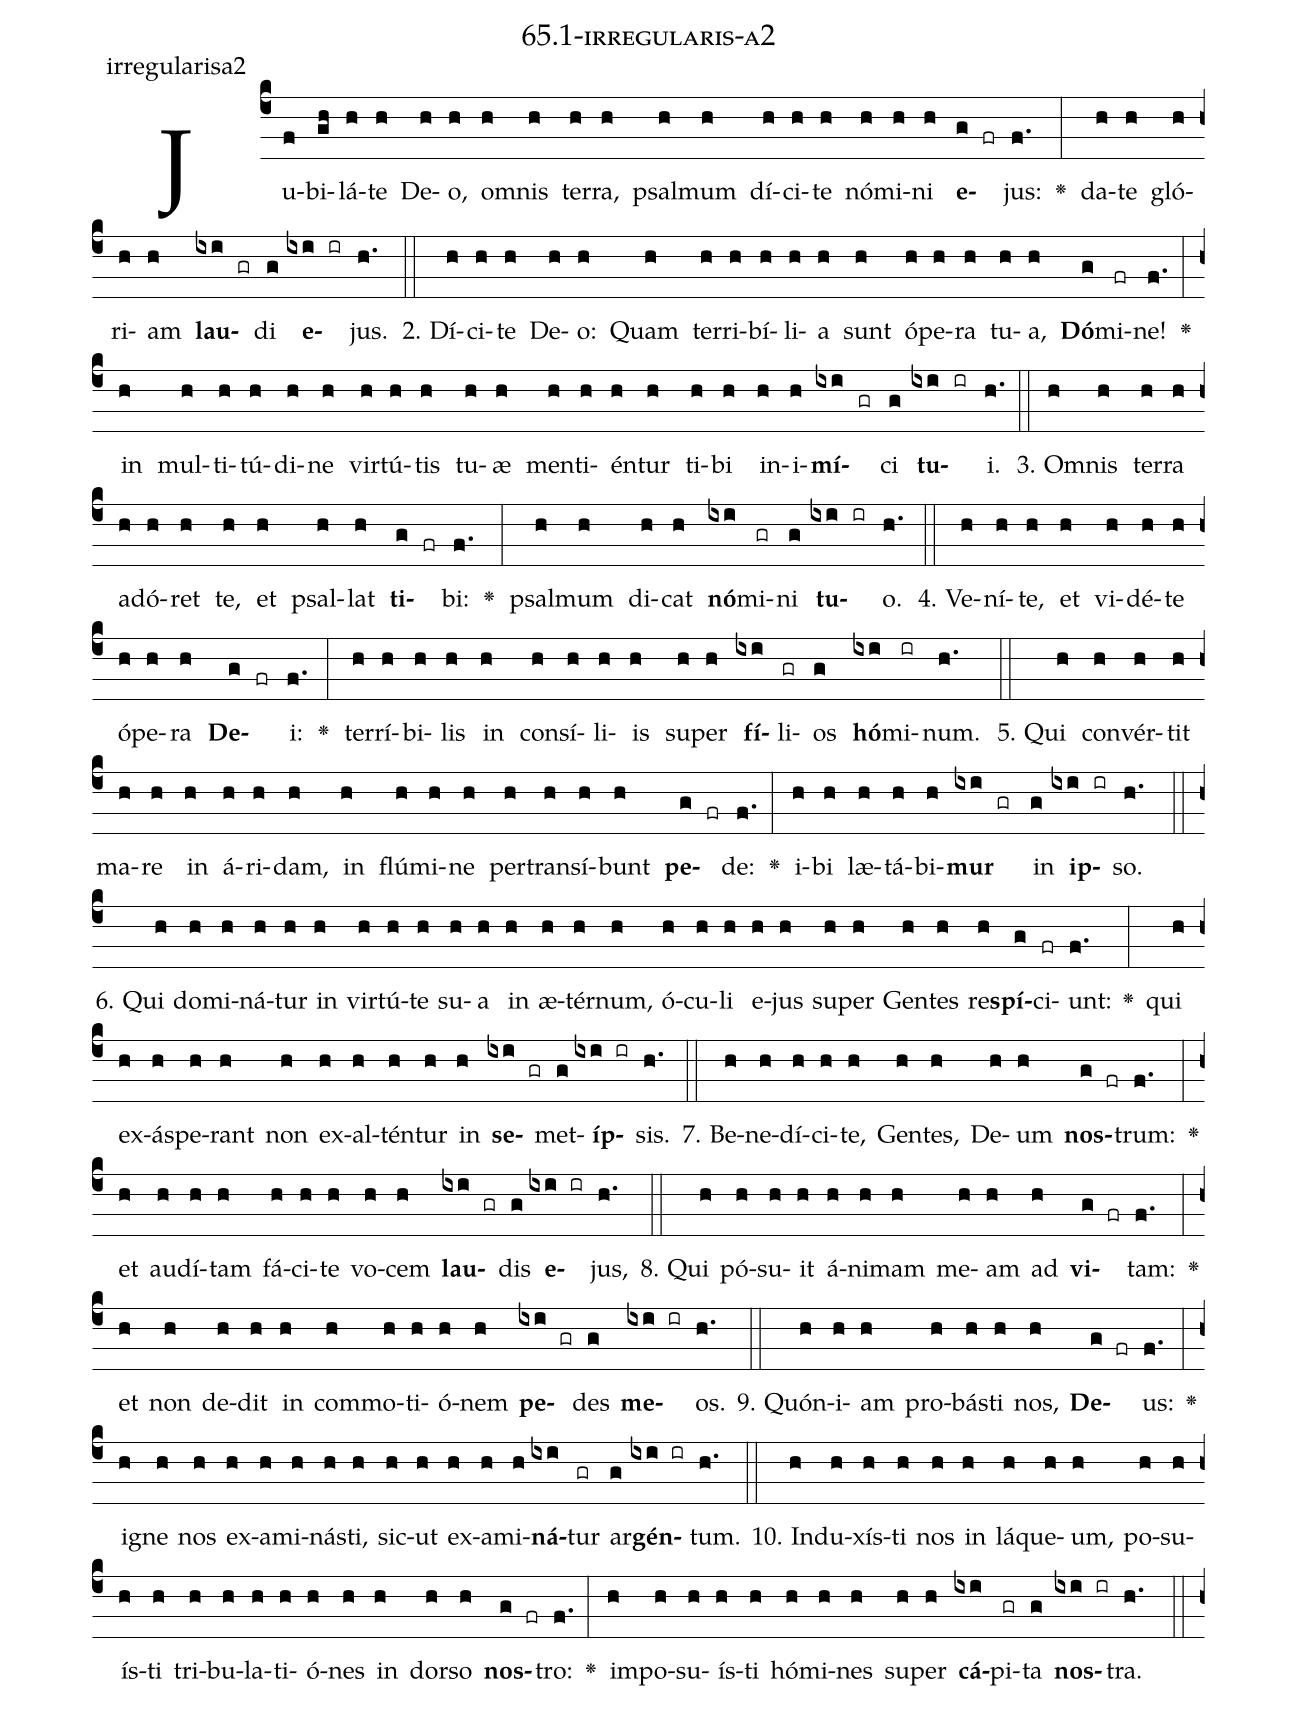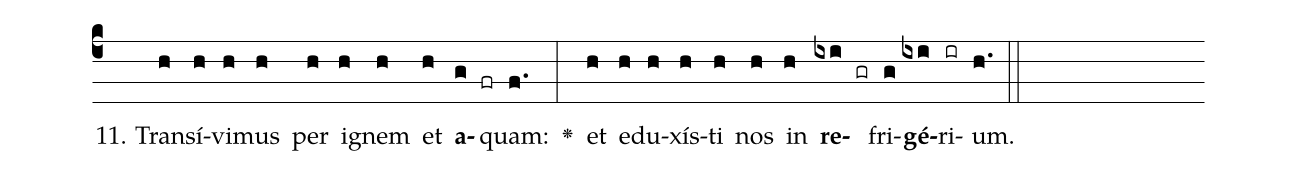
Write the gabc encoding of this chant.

name: 65.1-irregularis-a2;
annotation: irregularisa2;
%%
(c4)Ju(f)bi(gh)lá(h)te(h) De(h)o,(h) om(h)nis(h) ter(h)ra,(h) psal(h)mum(h) dí(h)ci(h)te(h) nó(h)mi(h)ni(h) <b>e</b>(g fr)jus:(f.) <v>\greheightstar</v>(:) da(h)te(h) gló(h)ri(h)am(h) <b>lau</b>(ixi gr)di(g) <b>e</b>(ixi ir)jus.(h.) (::)
2. Dí(h)ci(h)te(h) De(h)o:(h) Quam(h) ter(h)ri(h)bí(h)li(h)a(h) sunt(h) ó(h)pe(h)ra(h) tu(h)a,(h) <b>Dó</b>(g)mi(fr)ne!(f.) <v>\greheightstar</v>(:) in(h) mul(h)ti(h)tú(h)di(h)ne(h) vir(h)tú(h)tis(h) tu(h)æ(h) men(h)ti(h)én(h)tur(h) ti(h)bi(h) in(h)i(h)<b>mí</b>(ixi gr)ci(g) <b>tu</b>(ixi ir)i.(h.) (::)
3. Om(h)nis(h) ter(h)ra(h) ad(h)ó(h)ret(h) te,(h) et(h) psal(h)lat(h) <b>ti</b>(g fr)bi:(f.) <v>\greheightstar</v>(:) psal(h)mum(h) di(h)cat(h) <b>nó</b>(ixi)mi(gr)ni(g) <b>tu</b>(ixi ir)o.(h.) (::)
4. Ve(h)ní(h)te,(h) et(h) vi(h)dé(h)te(h) ó(h)pe(h)ra(h) <b>De</b>(g fr)i:(f.) <v>\greheightstar</v>(:) ter(h)rí(h)bi(h)lis(h) in(h) con(h)sí(h)li(h)is(h) su(h)per(h) <b>fí</b>(ixi)li(gr)os(g) <b>hó</b>(ixi)mi(ir)num.(h.) (::)
5. Qui(h) con(h)vér(h)tit(h) ma(h)re(h) in(h) á(h)ri(h)dam,(h) in(h) flú(h)mi(h)ne(h) per(h)trans(h)í(h)bunt(h) <b>pe</b>(g fr)de:(f.) <v>\greheightstar</v>(:) i(h)bi(h) læ(h)tá(h)bi(h)<b>mur</b>(ixi gr) in(g) <b>ip</b>(ixi ir)so.(h.) (::)
6. Qui(h) do(h)mi(h)ná(h)tur(h) in(h) vir(h)tú(h)te(h) su(h)a(h) in(h) æ(h)tér(h)num,(h) ó(h)cu(h)li(h) e(h)jus(h) su(h)per(h) Gen(h)tes(h) re(h)<b>spí</b>(g)ci(fr)unt:(f.) <v>\greheightstar</v>(:) qui(h) ex(h)ás(h)pe(h)rant(h) non(h) ex(h)al(h)tén(h)tur(h) in(h) <b>se</b>(ixi gr)met(g)<b>íp</b>(ixi ir)sis.(h.) (::)
7. Be(h)ne(h)dí(h)ci(h)te,(h) Gen(h)tes,(h) De(h)um(h) <b>nos</b>(g fr)trum:(f.) <v>\greheightstar</v>(:) et(h) au(h)dí(h)tam(h) fá(h)ci(h)te(h) vo(h)cem(h) <b>lau</b>(ixi gr)dis(g) <b>e</b>(ixi ir)jus,(h.) (::)
8. Qui(h) pó(h)su(h)it(h) á(h)ni(h)mam(h) me(h)am(h) ad(h) <b>vi</b>(g fr)tam:(f.) <v>\greheightstar</v>(:) et(h) non(h) de(h)dit(h) in(h) com(h)mo(h)ti(h)ó(h)nem(h) <b>pe</b>(ixi gr)des(g) <b>me</b>(ixi ir)os.(h.) (::)
9. Quón(h)i(h)am(h) pro(h)bás(h)ti(h) nos,(h) <b>De</b>(g fr)us:(f.) <v>\greheightstar</v>(:) i(h)gne(h) nos(h) ex(h)a(h)mi(h)nás(h)ti,(h) sic(h)ut(h) ex(h)a(h)mi(h)<b>ná</b>(ixi)tur(gr) ar(g)<b>gén</b>(ixi ir)tum.(h.) (::)
10. In(h)du(h)xís(h)ti(h) nos(h) in(h) lá(h)que(h)um,(h) po(h)su(h)ís(h)ti(h) tri(h)bu(h)la(h)ti(h)ó(h)nes(h) in(h) dor(h)so(h) <b>nos</b>(g fr)tro:(f.) <v>\greheightstar</v>(:) im(h)po(h)su(h)ís(h)ti(h) hó(h)mi(h)nes(h) su(h)per(h) <b>cá</b>(ixi)pi(gr)ta(g) <b>nos</b>(ixi ir)tra.(h.) (::)
11. Trans(h)í(h)vi(h)mus(h) per(h) i(h)gnem(h) et(h) <b>a</b>(g fr)quam:(f.) <v>\greheightstar</v>(:) et(h) e(h)du(h)xís(h)ti(h) nos(h) in(h) <b>re</b>(ixi gr)fri(g)<b>gé</b>(ixi)ri(ir)um.(h.) (::)
